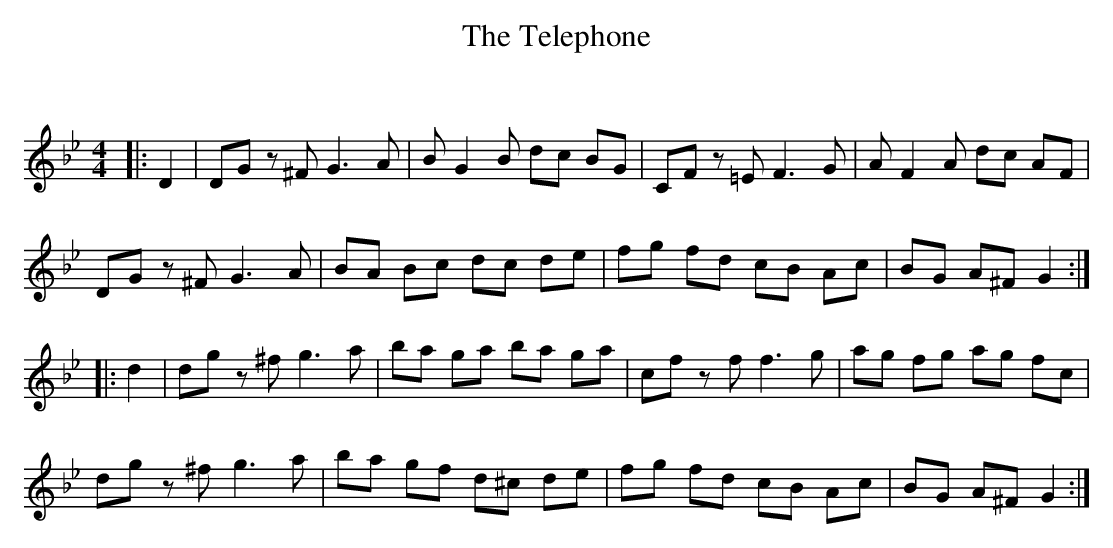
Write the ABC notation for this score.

X:1
T: The Telephone
C:
Q: 232
K:Gm
M:4/4
L:1/8
|:D2|DG z^F G3A|BG2B dc BG|CF z=E F3G|AF2A dc AF|
DG z^F G3A|BA Bc dc de|fg fd cB Ac|BG A^F G2:|
|:d2|dg z^f g3a|ba ga ba ga|cf zf f3g|ag fg ag fc|
dg z^f g3a|ba gf d^c de|fg fd cB Ac|BG A^F G2:|
